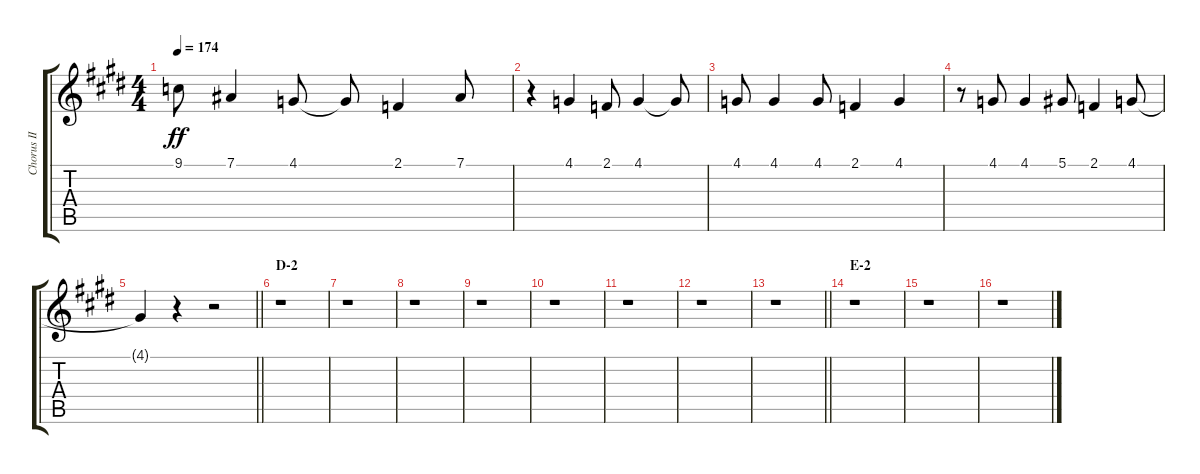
\track ("Chorus II" "Chorus II") {instrument voiceoohs}
\staff {score tabs}
\tuning (Eb4 Bb3 Gb3 Db3 Ab2 Eb2) {hide}
\ts (4 4)
\tempo 174
\clef g2
\ks e
9.1{t}.8{dy ff} 7.1.4 4.1.8 4.1{t}.8 2.1.4 7.1.8 |
r.4 4.1.4 2.1.8 4.1.4 4.1{t}.8 |
4.1.8 4.1.4 4.1.8 2.1.4 4.1.4 |
r.8 4.1.8 4.1.4 5.1.8 2.1.4 4.1.8 |
\barLineRight lightlight
4.1{t}.4 r.4 r.2 |
\section ("" "D-2")
r.1 |
r.1 |
r.1 |
r.1 |
r.1 |
r.1 |
r.1 |
\barLineRight lightlight
r.1 |
\section ("" "E-2")
r.1 |
r.1 |
r.1
